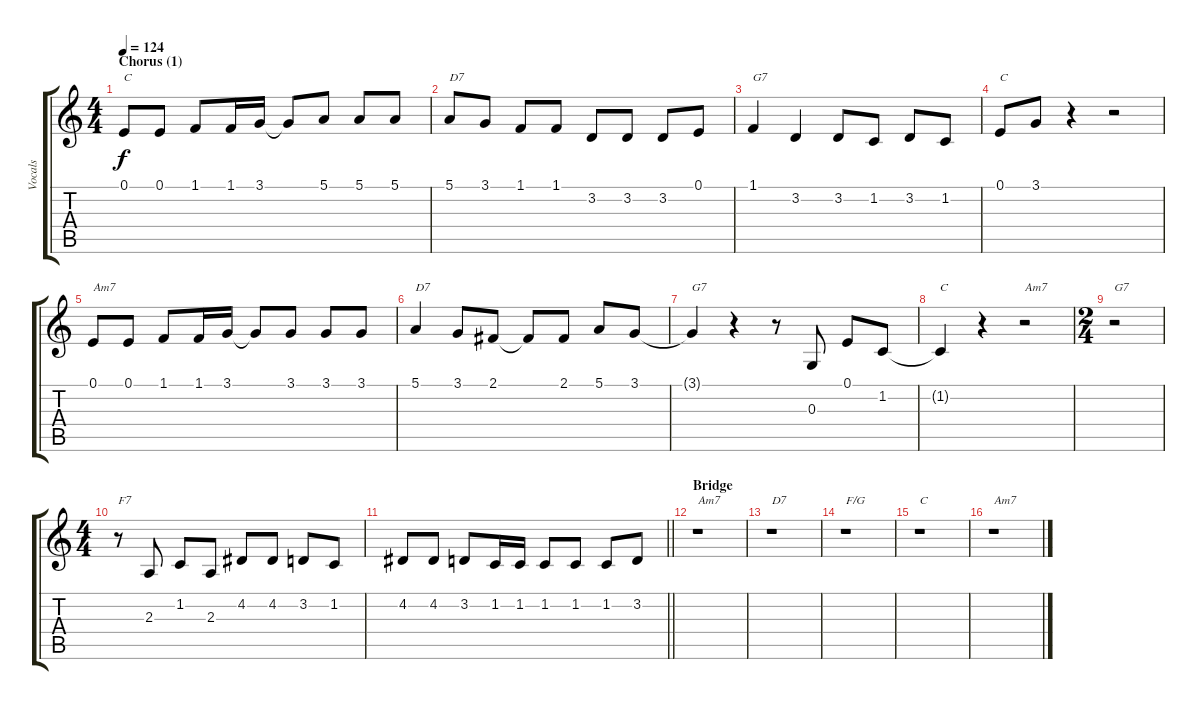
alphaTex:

\track ("Vocals" "Vocals") {instrument sopranosax}
\staff {score tabs}
\tuning (E4 B3 G3 D3 A2 E2) {hide}
\ts (4 4)
\section ("" "Chorus (1)")
\tempo 124
\clef g2
\ks aminor
0.1.8{txt "C" dy f} 0.1.8 1.1.8 1.1.16 3.1.16 3.1{t}.8 5.1.8 5.1.8 5.1.8 |
5.1.8{txt "D7"} 3.1.8 1.1.8 1.1.8 3.2.8 3.2.8 3.2.8 0.1.8 |
1.1.4{txt "G7"} 3.2.4 3.2.8 1.2.8 3.2.8 1.2.8 |
0.1.8{txt "C"} 3.1.8 r.4 r.2 |
0.1.8{txt "Am7"} 0.1.8 1.1.8 1.1.16 3.1.16 3.1{t}.8 3.1.8 3.1.8 3.1.8 |
5.1.4{txt "D7"} 3.1.8 2.1.8 2.1{t}.8 2.1.8 5.1.8 3.1.8 |
3.1{t}.4{txt "G7"} r.4 r.8 0.3.8 0.1.8 1.2.8 |
1.2{t}.4{txt "C"} r.4 r.2{txt "Am7"} |
\ts (2 4)
r.2{txt "G7"} |
\ts (4 4)
r.8{txt "F7"} 2.3.8 1.2.8 2.3.8 4.2.8 4.2.8 3.2.8 1.2.8 |
\barLineRight lightlight
4.2.8 4.2.8 3.2.8 1.2.16 1.2.16 1.2.8 1.2.8 1.2.8 3.2.8 |
\section ("" "Bridge")
r.1{txt "Am7"} |
r.1{txt "D7"} |
r.1{txt "F/G"} |
r.1{txt "C"} |
r.1{txt "Am7"}
